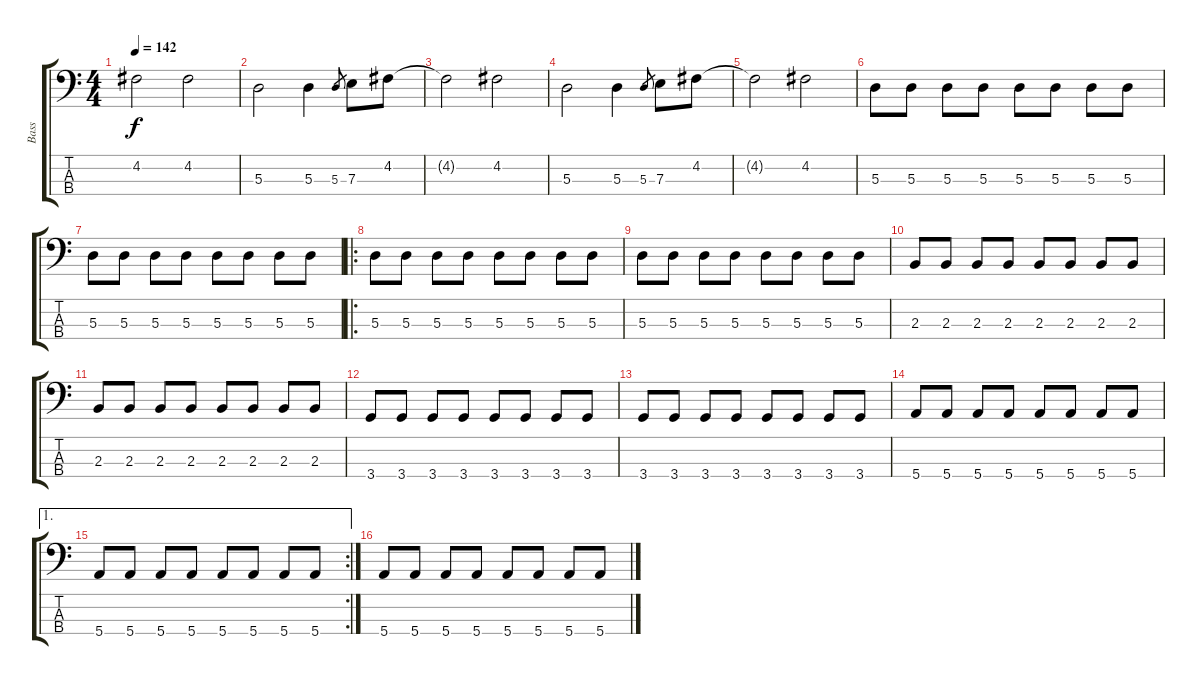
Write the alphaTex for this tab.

\track ("Bass" "Bass") {instrument electricbasspick}
\staff {score tabs}
\tuning (G2 D2 A1 E1) {hide}
\ts (4 4)
\tempo 142
\clef f4
\ks c
4.2{t}.2{dy f} 4.2.2 |
5.3.2 5.3.4 5.3.8{gr} 7.3.8 4.2.8 |
4.2{t}.2 4.2.2 |
5.3.2 5.3.4 5.3.8{gr} 7.3.8 4.2.8 |
4.2{t}.2 4.2.2 |
5.3.8 5.3.8 5.3.8 5.3.8 5.3.8 5.3.8 5.3.8 5.3.8 |
5.3.8 5.3.8 5.3.8 5.3.8 5.3.8 5.3.8 5.3.8 5.3.8 |
\ro
5.3.8 5.3.8 5.3.8 5.3.8 5.3.8 5.3.8 5.3.8 5.3.8 |
5.3.8 5.3.8 5.3.8 5.3.8 5.3.8 5.3.8 5.3.8 5.3.8 |
2.3.8 2.3.8 2.3.8 2.3.8 2.3.8 2.3.8 2.3.8 2.3.8 |
2.3.8 2.3.8 2.3.8 2.3.8 2.3.8 2.3.8 2.3.8 2.3.8 |
3.4.8 3.4.8 3.4.8 3.4.8 3.4.8 3.4.8 3.4.8 3.4.8 |
3.4.8 3.4.8 3.4.8 3.4.8 3.4.8 3.4.8 3.4.8 3.4.8 |
5.4.8 5.4.8 5.4.8 5.4.8 5.4.8 5.4.8 5.4.8 5.4.8 |
\ae 1
\rc 2
5.4.8 5.4.8 5.4.8 5.4.8 5.4.8 5.4.8 5.4.8 5.4.8 |
5.4.8 5.4.8 5.4.8 5.4.8 5.4.8 5.4.8 5.4.8 5.4.8
